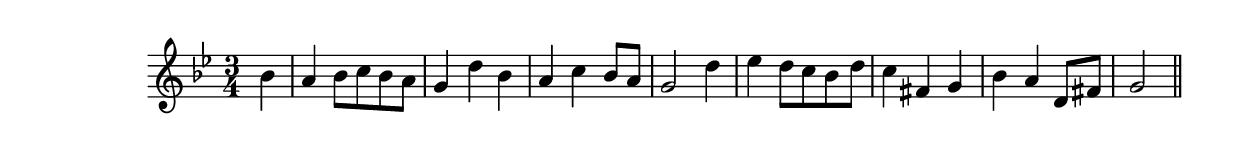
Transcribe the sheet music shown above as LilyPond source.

\version "2.14.0"
%{\header {
  composer = "G.A. Wedge"
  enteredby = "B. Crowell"
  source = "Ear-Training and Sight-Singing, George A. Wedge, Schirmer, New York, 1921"
}%}
\score{{\key g \minor
\time 3/4
%{\tempo 4=100
%}\relative bes' {
  \partial 4
  bes4 | a4 bes8 c bes a | g4 d' bes | a4 c bes8 a | g2 d'4 | es4 d8 c bes d | c4 fis, g bes a d,8 fis | g2
  \bar "||"
}

}}